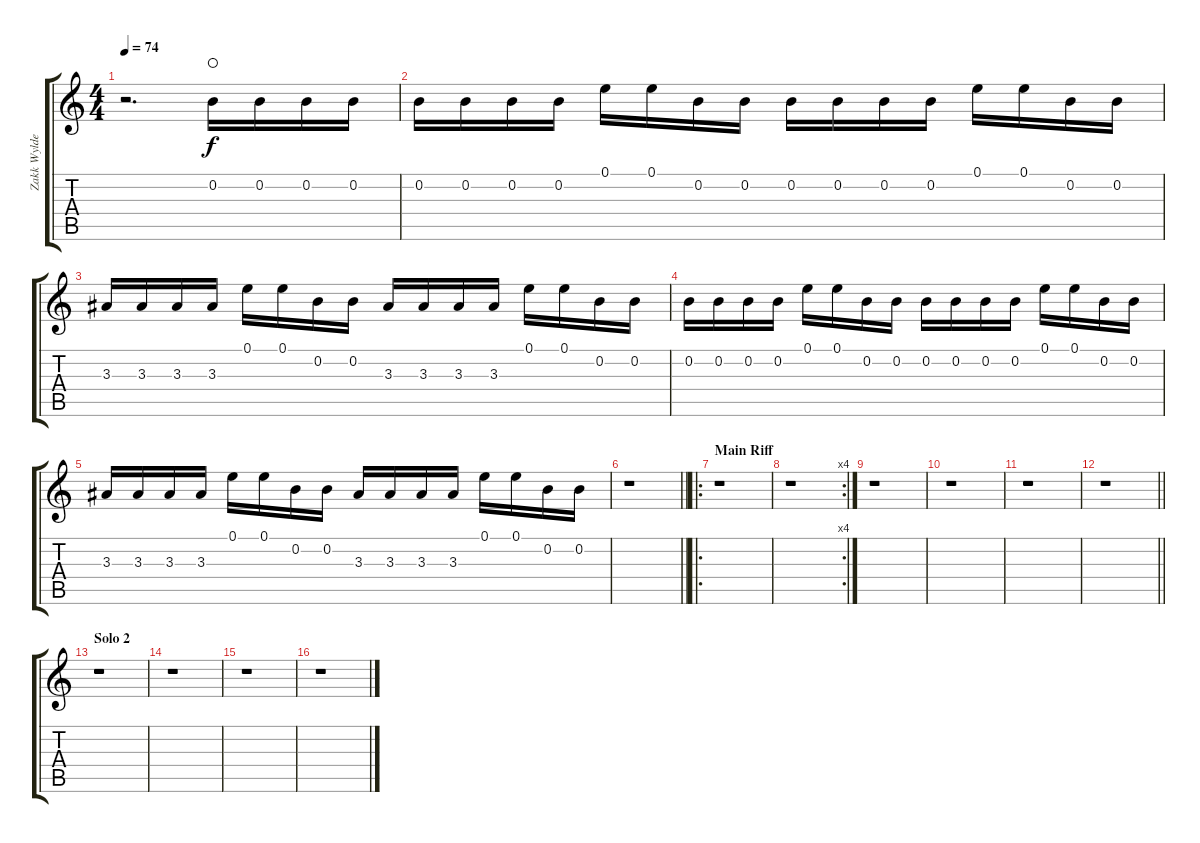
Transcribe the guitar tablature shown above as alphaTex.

\track ("Zakk Wylde Studio Wahh" "Zakk Wylde") {instrument distortionguitar}
\staff {score tabs}
\tuning (E4 B3 G3 D3 A2 E2) {hide}
\ts (4 4)
\tempo 74
\clef g2
\ks c
r.2{d dy f} 0.2.16{volume 10 waho} 0.2.16 0.2.16 0.2.16 |
0.2.16 0.2.16 0.2.16 0.2.16 0.1.16 0.1.16 0.2.16 0.2.16 0.2.16 0.2.16 0.2.16 0.2.16 0.1.16 0.1.16 0.2.16 0.2.16 |
3.3.16 3.3.16 3.3.16 3.3.16 0.1.16 0.1.16 0.2.16 0.2.16 3.3.16 3.3.16 3.3.16 3.3.16 0.1.16 0.1.16 0.2.16 0.2.16 |
0.2.16 0.2.16 0.2.16 0.2.16 0.1.16 0.1.16 0.2.16 0.2.16 0.2.16 0.2.16 0.2.16 0.2.16 0.1.16 0.1.16 0.2.16 0.2.16 |
3.3.16 3.3.16 3.3.16 3.3.16 0.1.16 0.1.16 0.2.16 0.2.16 3.3.16 3.3.16 3.3.16 3.3.16 0.1.16 0.1.16 0.2.16 0.2.16 |
\barLineRight lightlight
r.1 |
\ro
\section ("" "Main Riff")
r.1 |
\rc 4
r.1 |
r.1 |
r.1 |
r.1 |
\barLineRight lightlight
r.1 |
\section ("" "Solo 2")
r.1 |
r.1 |
r.1 |
r.1
